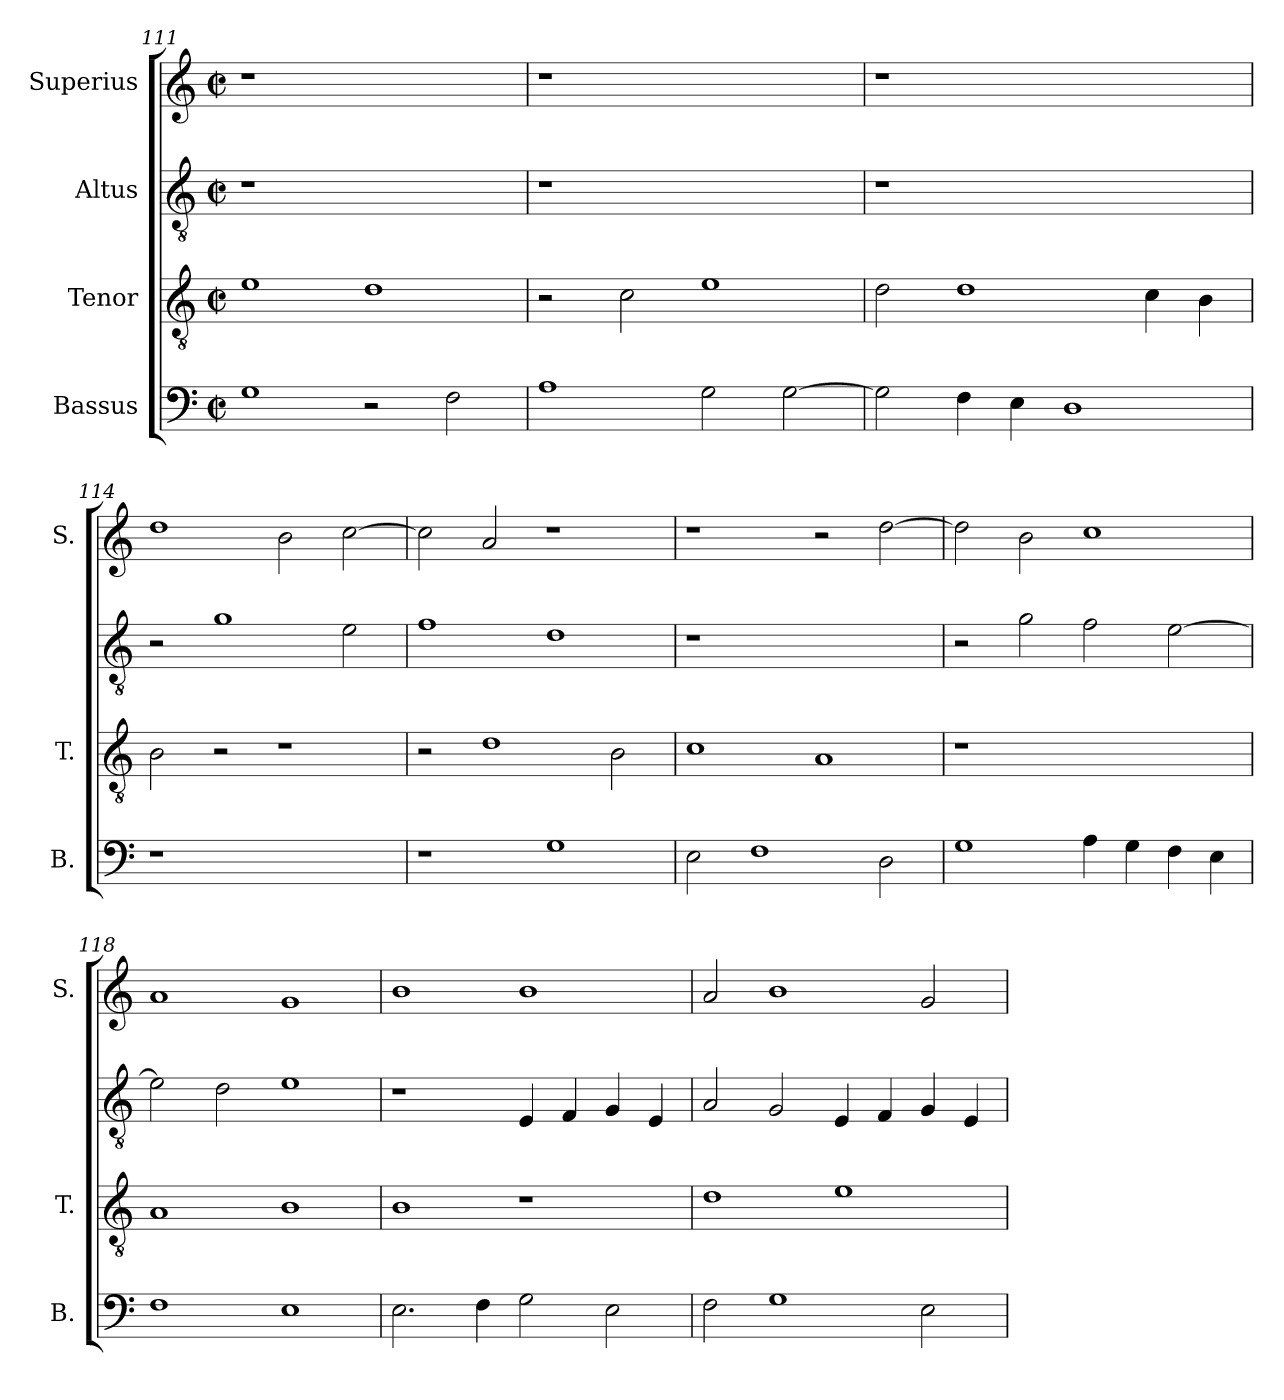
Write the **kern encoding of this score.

**kern	**kern	**kern	**kern
*part4	*part3	*part2	*part1
*staff4	*staff3	*staff2	*staff1
*I"Bassus	*I"Tenor	*I"Altus	*I"Superius
*I'B.	*I'T.	*	*I'S.
*clefF4	*clefGv2	*clefGv2	*clefG2
*	*ITrd7c12	*ITrd7c12	*
*k[]	*k[]	*k[]	*k[]
*C:	*C:	*C:	*C:
*M2/2	*M2/2	*M2/2	*M2/2
*met(c|)	*met(c|)	*met(c|)	*met(c|)
=111	=111	=111	=111
!	!	!LO:N:vis=1	!LO:N:vis=1
1Gi	1Ei	1r	1r
2r	1Di	1ryy	1ryy
2Fi\	.	.	.
=112	=112	=112	=112
!	!	!LO:N:vis=1	!LO:N:vis=1
1Ai	2r	1r	1r
.	2Ci\	.	.
2Gi\	1Ei	1ryy	1ryy
[>2Gi\	.	.	.
=113	=113	=113	=113
!	!	!LO:N:vis=1	!LO:N:vis=1
2Gi\]	2Di\	1r	1r
4Fi\	1Di	.	.
4Ei\	.	.	.
1Di	.	1ryy	1ryy
.	4Ci\	.	.
.	4BBi\	.	.
!!LO:PB:g=z
=114	=114	=114	=114
!LO:N:vis=1	!	!	!
1r	2BBi\	2r	1ddi
.	2r	1Gi	.
1ryy	1r	.	2bi\
.	.	2Ei\	[>2cci\
=115	=115	=115	=115
1r	2r	1Fi	2cci\]
.	1Di	.	2ai/
1Gi	.	1Di	1r
.	2BBi\	.	.
=116	=116	=116	=116
!	!	!LO:N:vis=1	!
2Ei\	1Ci	1r	1r
1Fi	.	.	.
.	1AAi	1ryy	2r
2Di\	.	.	[>2ddi\
=117	=117	=117	=117
!	!LO:N:vis=1	!	!
1Gi	1r	2r	2ddi\]
.	.	2Gi\	2bi\
4Ai\	1ryy	2Fi\	1cci
4Gi\	.	.	.
4Fi\	.	[>2Ei\	.
4Ei\	.	.	.
=118	=118	=118	=118
1Fi	1AAi	2Ei\]	1ai
.	.	2Di\	.
1Ei	1BBi	1Ei	1gi
!!LO:LB:g=z
=119	=119	=119	=119
2.Ei\	1BBi	1r	1bi
4Fi\	.	.	.
2Gi\	1r	4EEi/	1bi
.	.	4FFi/	.
2Ei\	.	4GGi/	.
.	.	4EEi/	.
=120	=120	=120	=120
2Fi\	1Di	2AAi/	2ai/
1Gi	.	2GGi/	1bi
.	1Ei	4EEi/	.
.	.	4FFi/	.
2Ei\	.	4GGi/	2gi/
.	.	4EEi/	.
=	=	=	=
*-	*-	*-	*-
